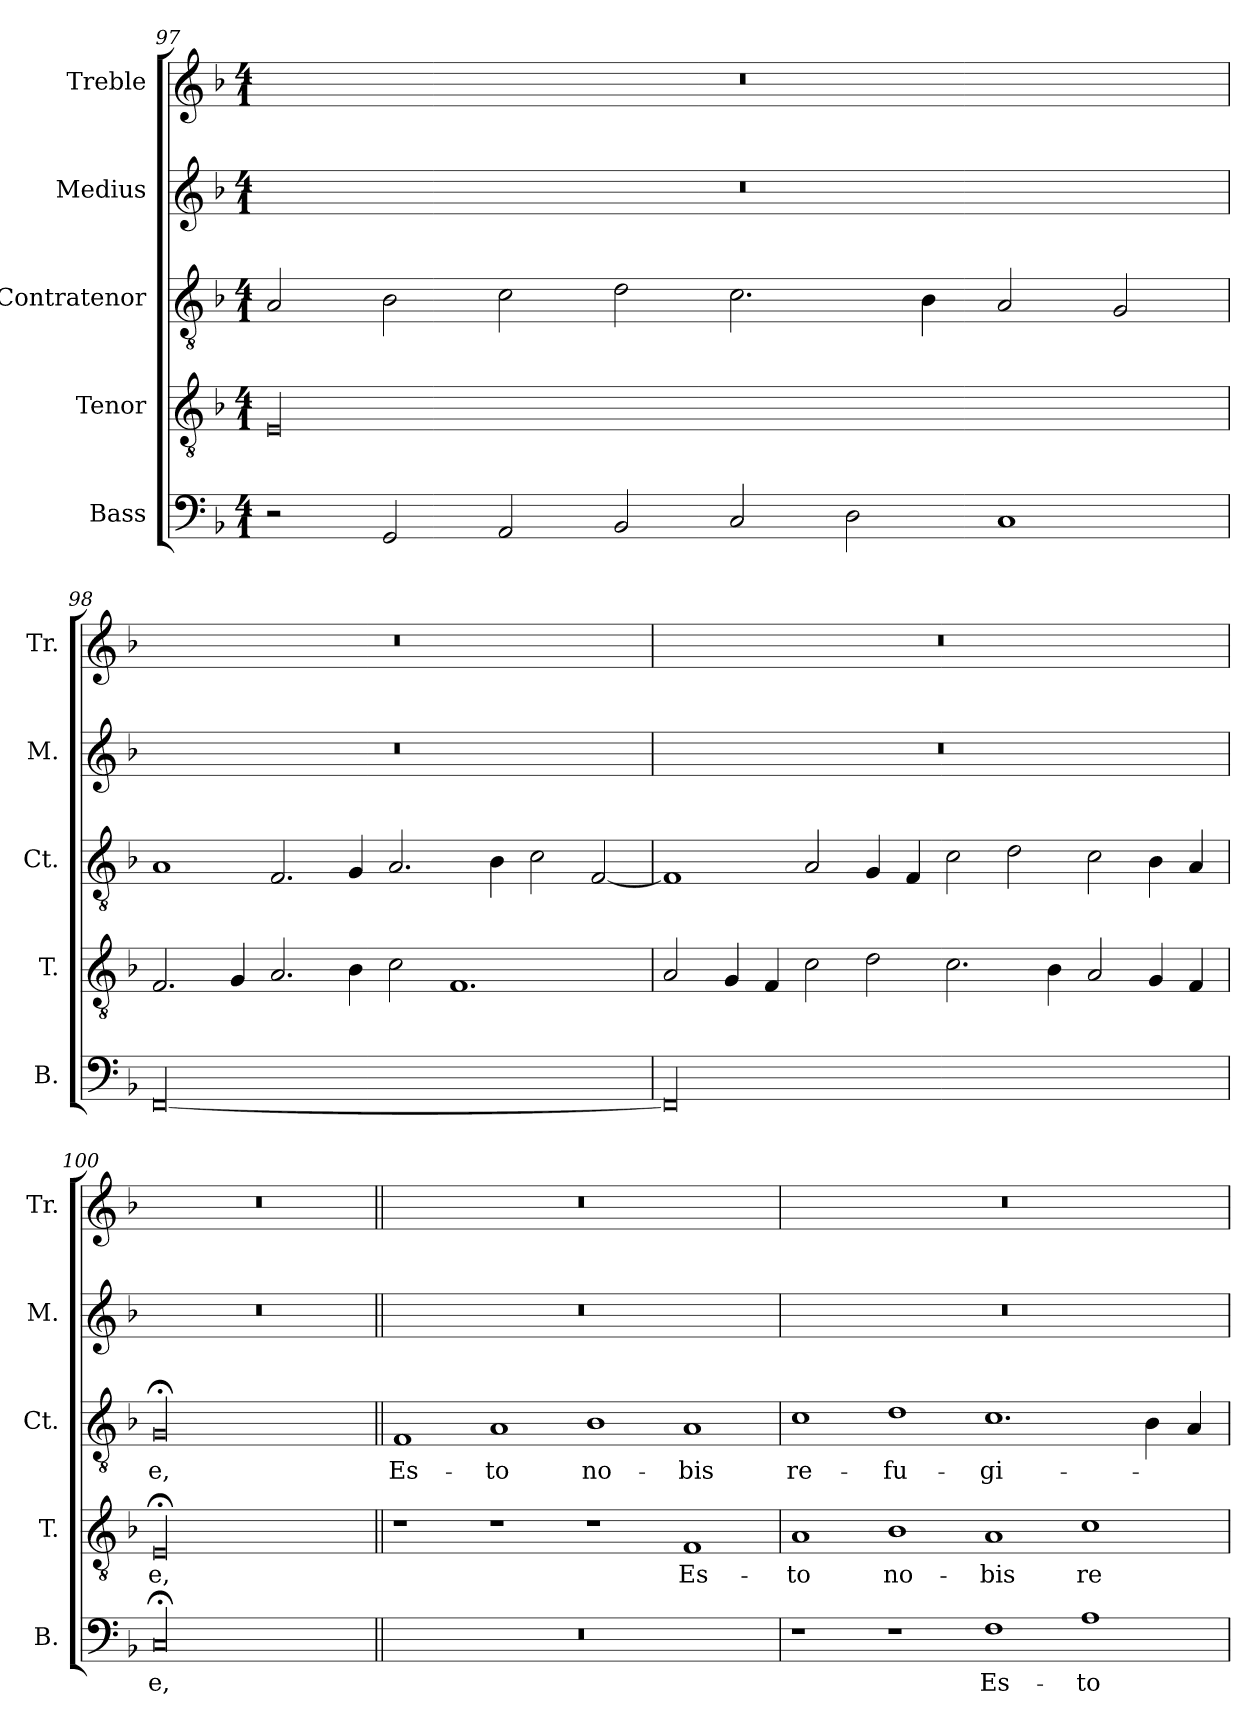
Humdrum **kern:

**kern	**text	**kern	**text	**kern	**text	**kern	**kern
*part5	*part5	*part4	*part4	*part3	*part3	*part2	*part1
*staff5	*staff5	*staff4	*staff4	*staff3	*staff3	*staff2	*staff1
*I"Bass	*	*I"Tenor	*	*I"Contratenor	*	*I"Medius	*I"Treble
*I'B.	*	*I'T.	*	*I'Ct.	*	*I'M.	*I'Tr.
!!LO:LB:g=z
*clefF4	*	*clefGv2	*	*clefGv2	*	*clefG2	*clefG2
*	*	*ITrd7c12	*	*ITrd7c12	*	*	*
*k[b-]	*	*k[b-]	*	*k[b-]	*	*k[b-]	*k[b-]
*d:	*	*d:	*	*d:	*	*d:	*d:
*M4/1	*	*M4/1	*	*M4/1	*	*M4/1	*M4/1
=97	=97	=97	=97	=97	=97	=97	=97
!	!	!	!	!	!	!LO:N:vis=1	!LO:N:vis=1
2r	.	00EEi	.	2AAi/	.	00r	00r
2GGi/	.	.	.	2BB-i\	.	.	.
2AAi/	.	.	.	2Ci\	.	.	.
2BB-i/	.	.	.	2Di\	.	.	.
2Ci/	.	.	.	2.Ci\	.	.	.
2Di\	.	.	.	.	.	.	.
.	.	.	.	4BB-i\	.	.	.
1Ci	.	.	.	2AAi/	.	.	.
.	.	.	.	2GGi/	.	.	.
=98	=98	=98	=98	=98	=98	=98	=98
!	!	!	!	!	!	!LO:N:vis=1	!LO:N:vis=1
[<00FFi	.	2.FFi/	.	1AAi	.	00r	00r
.	.	4GGi/	.	.	.	.	.
.	.	2.AAi/	.	2.FFi/	.	.	.
.	.	4BB-i\	.	4GGi/	.	.	.
.	.	2Ci\	.	2.AAi/	.	.	.
.	.	1.FFi	.	.	.	.	.
.	.	.	.	4BB-i\	.	.	.
.	.	.	.	2Ci\	.	.	.
.	.	.	.	[<2FFi/	.	.	.
!!LO:PB:g=z
=99	=99	=99	=99	=99	=99	=99	=99
!	!	!	!	!	!	!LO:N:vis=1	!LO:N:vis=1
00FFi]	.	2AAi/	.	1FFi]	.	00r	00r
.	.	4GGi/	.	.	.	.	.
.	.	4FFi/	.	.	.	.	.
.	.	2Ci\	.	2AAi/	.	.	.
.	.	2Di\	.	4GGi/	.	.	.
.	.	.	.	4FFi/	.	.	.
.	.	2.Ci\	.	2Ci\	.	.	.
.	.	.	.	2Di\	.	.	.
.	.	4BB-i\	.	.	.	.	.
.	.	2AAi/	.	2Ci\	.	.	.
.	.	4GGi/	.	4BB-i\	.	.	.
.	.	4FFi/	.	4AAi/	.	.	.
=100	=100	=100	=100	=100	=100	=100	=100
!	!LO:LY:b:color=#000000	!	!	!	!	!	!
!	!	!	!LO:LY:b:color=#000000	!	!	!	!
!	!	!	!	!	!LO:LY:b:color=#000000	!LO:N:vis=1	!LO:N:vis=1
00C;i	-e,	00EE;i	-e,	00GG;i	-e,	00r	00r
!!LO:LB:g=z
=101||	=101||	=101||	=101||	=101||	=101||	=101||	=101||
!LO:N:vis=1	!	!	!	!	!	!	!
!	!	!	!	!	!LO:LY:b:color=#000000	!LO:N:vis=1	!LO:N:vis=1
00r	.	1r	.	1FFi	Es-	00r	00r
!	!	!	!	!	!LO:LY:b:color=#000000	!	!
.	.	1r	.	1AAi	-to	.	.
!	!	!	!	!	!LO:LY:b:color=#000000	!	!
.	.	1r	.	1BB-i	no-	.	.
!	!	!	!LO:LY:b:color=#000000	!	!	!	!
!	!	!	!	!	!LO:LY:b:color=#000000	!	!
.	.	1FFi	Es-	1AAi	-bis	.	.
=102	=102	=102	=102	=102	=102	=102	=102
!	!	!	!LO:LY:b:color=#000000	!	!	!	!
!	!	!	!	!	!LO:LY:b:color=#000000	!LO:N:vis=1	!LO:N:vis=1
1r	.	1AAi	-to	1Ci	re-	00r	00r
!	!	!	!LO:LY:b:color=#000000	!	!	!	!
!	!	!	!	!	!LO:LY:b:color=#000000	!	!
1r	.	1BB-i	no-	1Di	-fu-	.	.
!	!LO:LY:b:color=#000000	!	!	!	!	!	!
!	!	!	!LO:LY:b:color=#000000	!	!	!	!
!	!	!	!	!	!LO:LY:b:color=#000000	!	!
1Fi	Es-	1AAi	-bis	1.Ci	-gi-	.	.
!	!LO:LY:b:color=#000000	!	!	!	!	!	!
!	!	!	!LO:LY:b:color=#000000	!	!	!	!
1Ai	-to	1Ci	re-	.	.	.	.
.	.	.	.	4BB-i\	.	.	.
.	.	.	.	4AAi/	.	.	.
=	=	=	=	=	=	=	=
*-	*-	*-	*-	*-	*-	*-	*-
